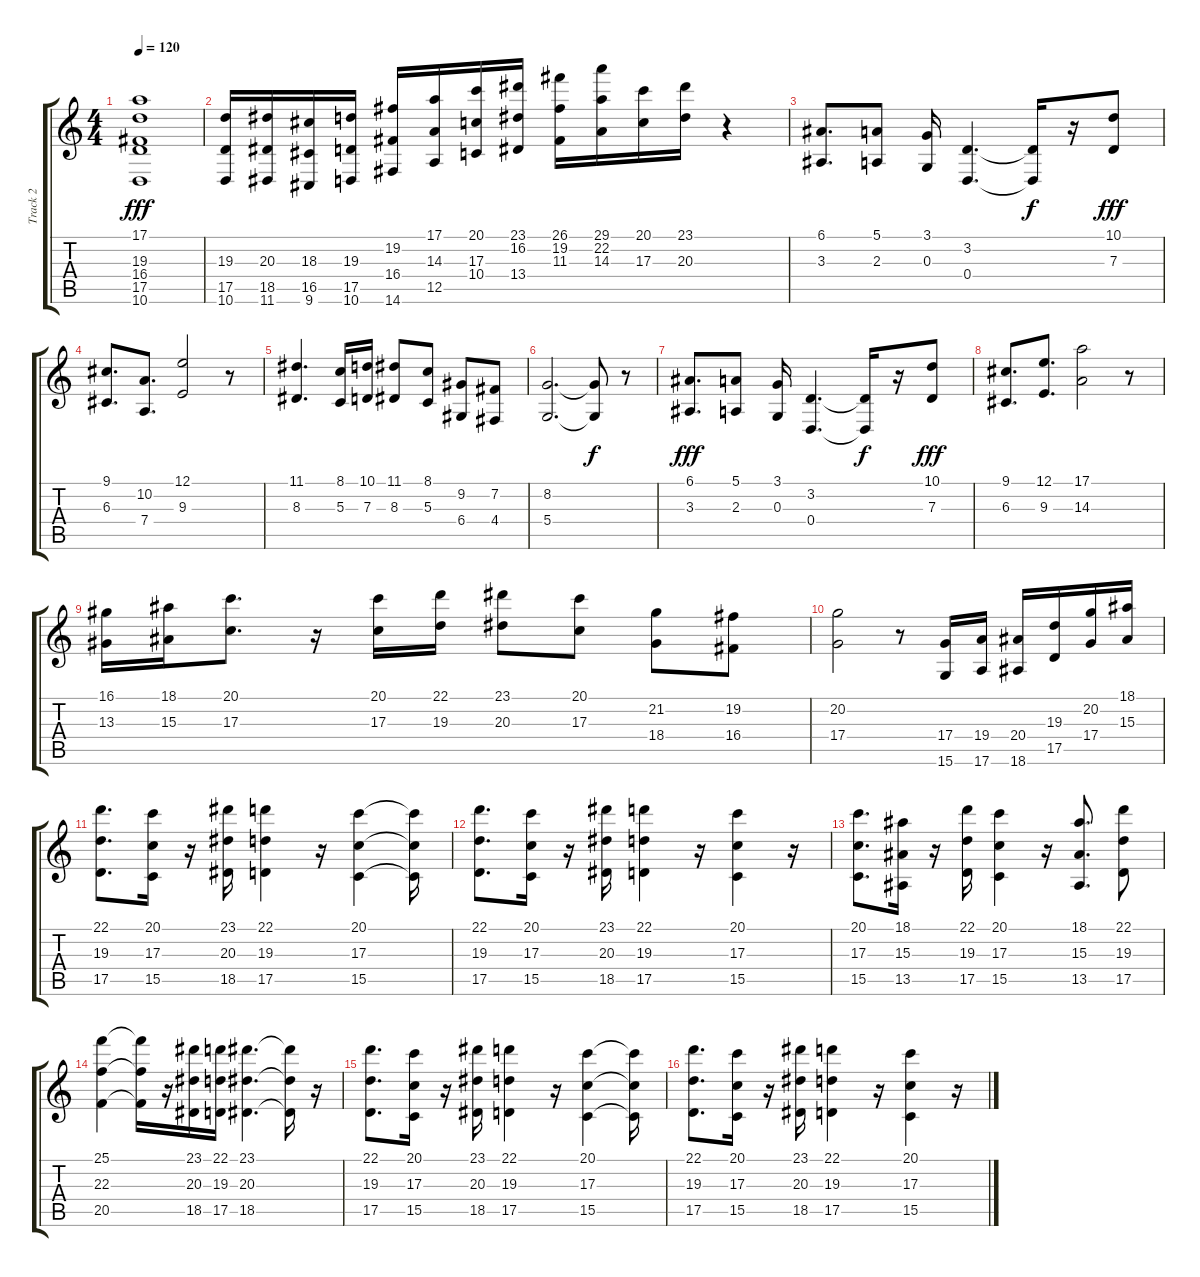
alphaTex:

\track ("Track 2" "Track 2") {instrument stringensemble1}
\staff {score tabs}
\tuning (E4 B3 G3 D3 A2 E2) {hide}
\ts (4 4)
\tempo 120
\clef g2
\ks c
(17.1{t} 19.3{t} 16.4{t} 17.5{t} 10.6{t}).1{dy fff} |
(19.3 17.5 10.6).16 (20.3 18.5 11.6).16 (18.3 16.5 9.6).16 (19.3 17.5 10.6).16 (19.2 16.4 14.6).16 (17.1 14.3 12.5).16 (20.1 17.3 10.4).16 (23.1 16.2 13.4).16 (26.1 19.2 11.3).16 (29.1 22.2 14.3).16 (20.1 17.3).16 (23.1 20.3).16 r.4 |
(6.1 3.3).8{d} (5.1 2.3).8 (3.1 0.3).16 (3.2 0.4).4{d} (3.2{t} 0.4{t}).16{dy f} r.16 (10.1 7.3).8{dy fff} |
(9.1 6.3).8{d} (10.2 7.4).8{d} (12.1 9.3).2 r.8 |
(11.1 8.3).4{d} (8.1 5.3).16 (10.1 7.3).16 (11.1 8.3).8 (8.1 5.3).8 (9.2 6.4).8 (7.2 4.4).8 |
(8.2 5.4).2{d} (8.2{t} 5.4{t}).8{dy f} r.8 |
(6.1 3.3).8{d dy fff} (5.1 2.3).8 (3.1 0.3).16 (3.2 0.4).4{d} (3.2{t} 0.4{t}).16{dy f} r.16 (10.1 7.3).8{dy fff} |
(9.1 6.3).8{d} (12.1 9.3).8{d} (17.1 14.3).2 r.8 |
(16.1 13.3).16 (18.1 15.3).16 (20.1 17.3).8{d} r.16 (20.1 17.3).16 (22.1 19.3).16 (23.1 20.3).8 (20.1 17.3).8 (21.2 18.4).8 (19.2 16.4).8 |
(20.2 17.4).2 r.8 (17.4 15.6).16 (19.4 17.6).16 (20.4 18.6).16 (19.3 17.5).16 (20.2 17.4).16 (18.1 15.3).16 |
(22.1 19.3 17.5).8{d} (20.1 17.3 15.5).16 r.16 (23.1 20.3 18.5).16 (22.1 19.3 17.5).4 r.16 (20.1 17.3 15.5).4 (20.1{t} 17.3{t} 15.5{t}).16 |
(22.1 19.3 17.5).8{d} (20.1 17.3 15.5).16 r.16 (23.1 20.3 18.5).16 (22.1 19.3 17.5).4 r.16 (20.1 17.3 15.5).4 r.16 |
(20.1 17.3 15.5).8{d} (18.1 15.3 13.5).16 r.16 (22.1 19.3 17.5).16 (20.1 17.3 15.5).4 r.16 (18.1 15.3 13.5).8{d} (22.1 19.3 17.5).8 |
(25.1 22.3 20.5).4 (25.1{t} 22.3{t} 20.5{t}).16 r.16 (23.1 20.3 18.5).16 (22.1 19.3 17.5).16 (23.1 20.3 18.5).4{d} (23.1{t} 20.3{t} 18.5{t}).16 r.16 |
(22.1 19.3 17.5).8{d} (20.1 17.3 15.5).16 r.16 (23.1 20.3 18.5).16 (22.1 19.3 17.5).4 r.16 (20.1 17.3 15.5).4 (20.1{t} 17.3{t} 15.5{t}).16 |
(22.1 19.3 17.5).8{d} (20.1 17.3 15.5).16 r.16 (23.1 20.3 18.5).16 (22.1 19.3 17.5).4 r.16 (20.1 17.3 15.5).4 r.16
